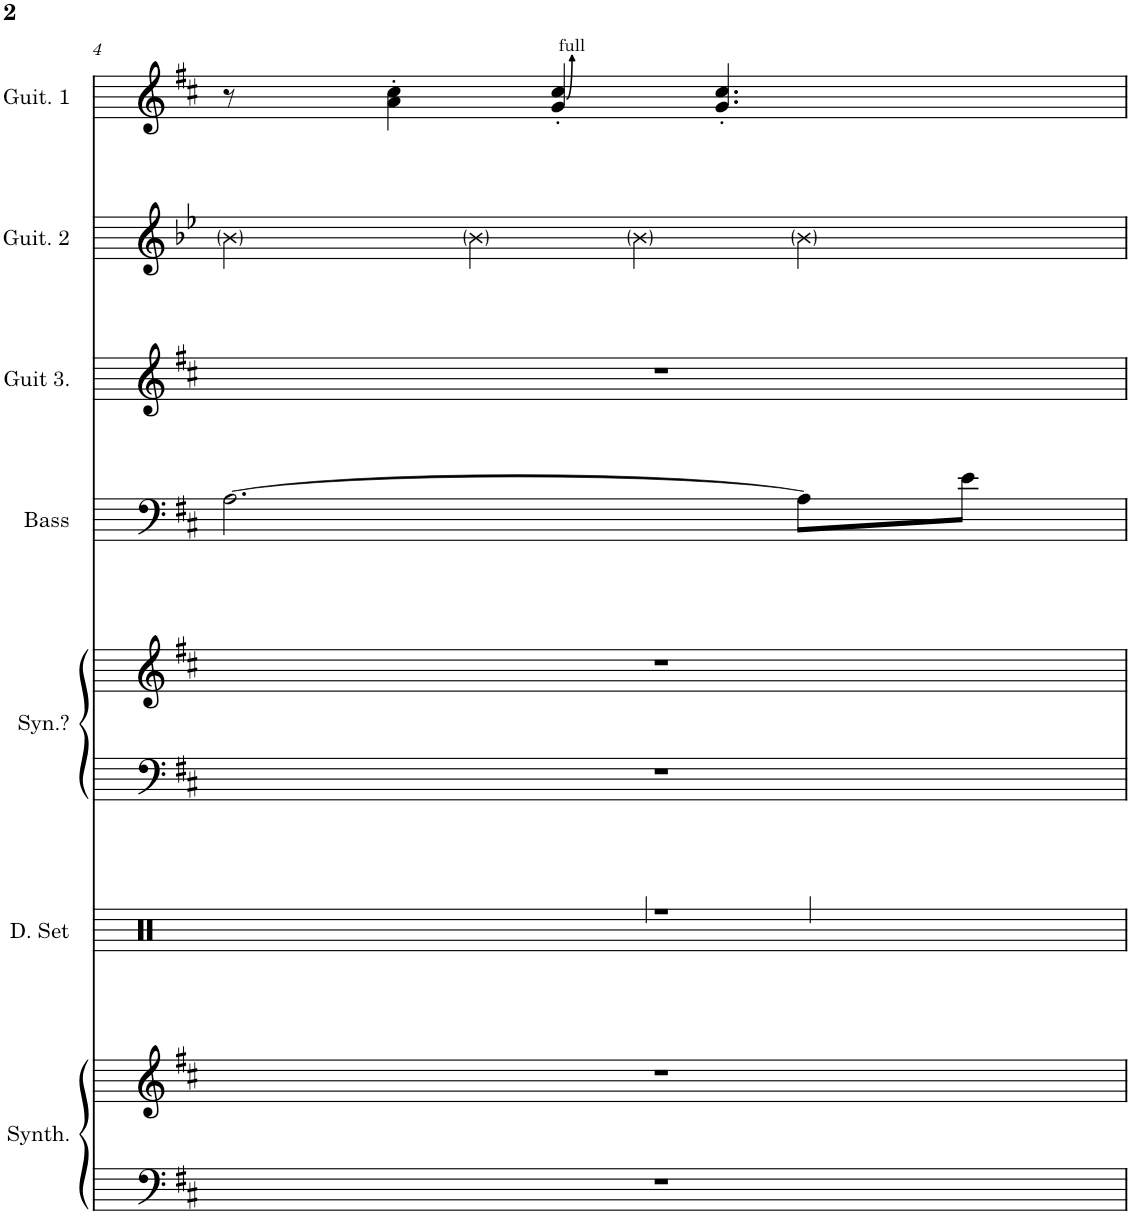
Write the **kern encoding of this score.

**kern	**kern	**kern	**kern	**kern	**kern	**kern	**kern	**kern
*part7	*part7	*part6	*part5	*part5	*part4	*part3	*part2	*part1
*staff9	*staff8	*staff7	*staff6	*staff5	*staff4	*staff3	*staff2	*staff1
*I"Metallic Synthesizer	*	*I"Drumset	*I"Synth?	*	*I"Acoustic Bass	*I"Guitar 3	*I"Guitar 2	*I"Guitar 1
*I'Synth.	*	*I'D. Set	*I'Syn.?	*	*I'Bass	*I'Guit 3.	*I'Guit. 2	*I'Guit. 1
!!LO:PB:g=z
*clefF4	*clefG2	*clefX	*clefF4	*clefG2	*clefF4	*clefG2	*clefG2	*clefG2
*	*	*	*	*	*Trd7c12	*Trd7c12	*Trd4c8	*Trd7c12
*k[f#c#]	*k[f#c#]	*k[]	*k[f#c#]	*k[f#c#]	*k[f#c#]	*k[f#c#]	*k[b-e-]	*k[f#c#]
*M4/4	*M4/4	*M4/4	*M4/4	*M4/4	*M4/4	*M4/4	*M4/4	*M4/4
=4	=4	=4	=4	=4	=4	=4	=4	=4
*	*	*^	*	*	*	*	*^	*
1r	1r	1r	4Rcc	1r	1r	[2.A\	1r	4b-\	4.ryy	8r
.	.	.	.	.	.	.	.	.	.	4a\' 4cc#\'
.	.	.	4Rcc	.	.	.	.	4b-\	.	.
.	.	.	.	.	.	.	.	.	4e-'	4g/' 4cc#/'
.	.	.	4Rcc/	.	.	.	.	4b-\	.	.
.	.	.	.	.	.	.	.	.	4f	4.g/' 4.cc#/'
.	.	.	4Rcc/	.	.	8A\L]	.	4b-\	.	.
.	.	.	.	.	.	8e\J	.	.	8ryy	.
*	*	*v	*v	*	*	*	*	*v	*v	*
=	=	=	=	=	=	=	=	=
*-	*-	*-	*-	*-	*-	*-	*-	*-
